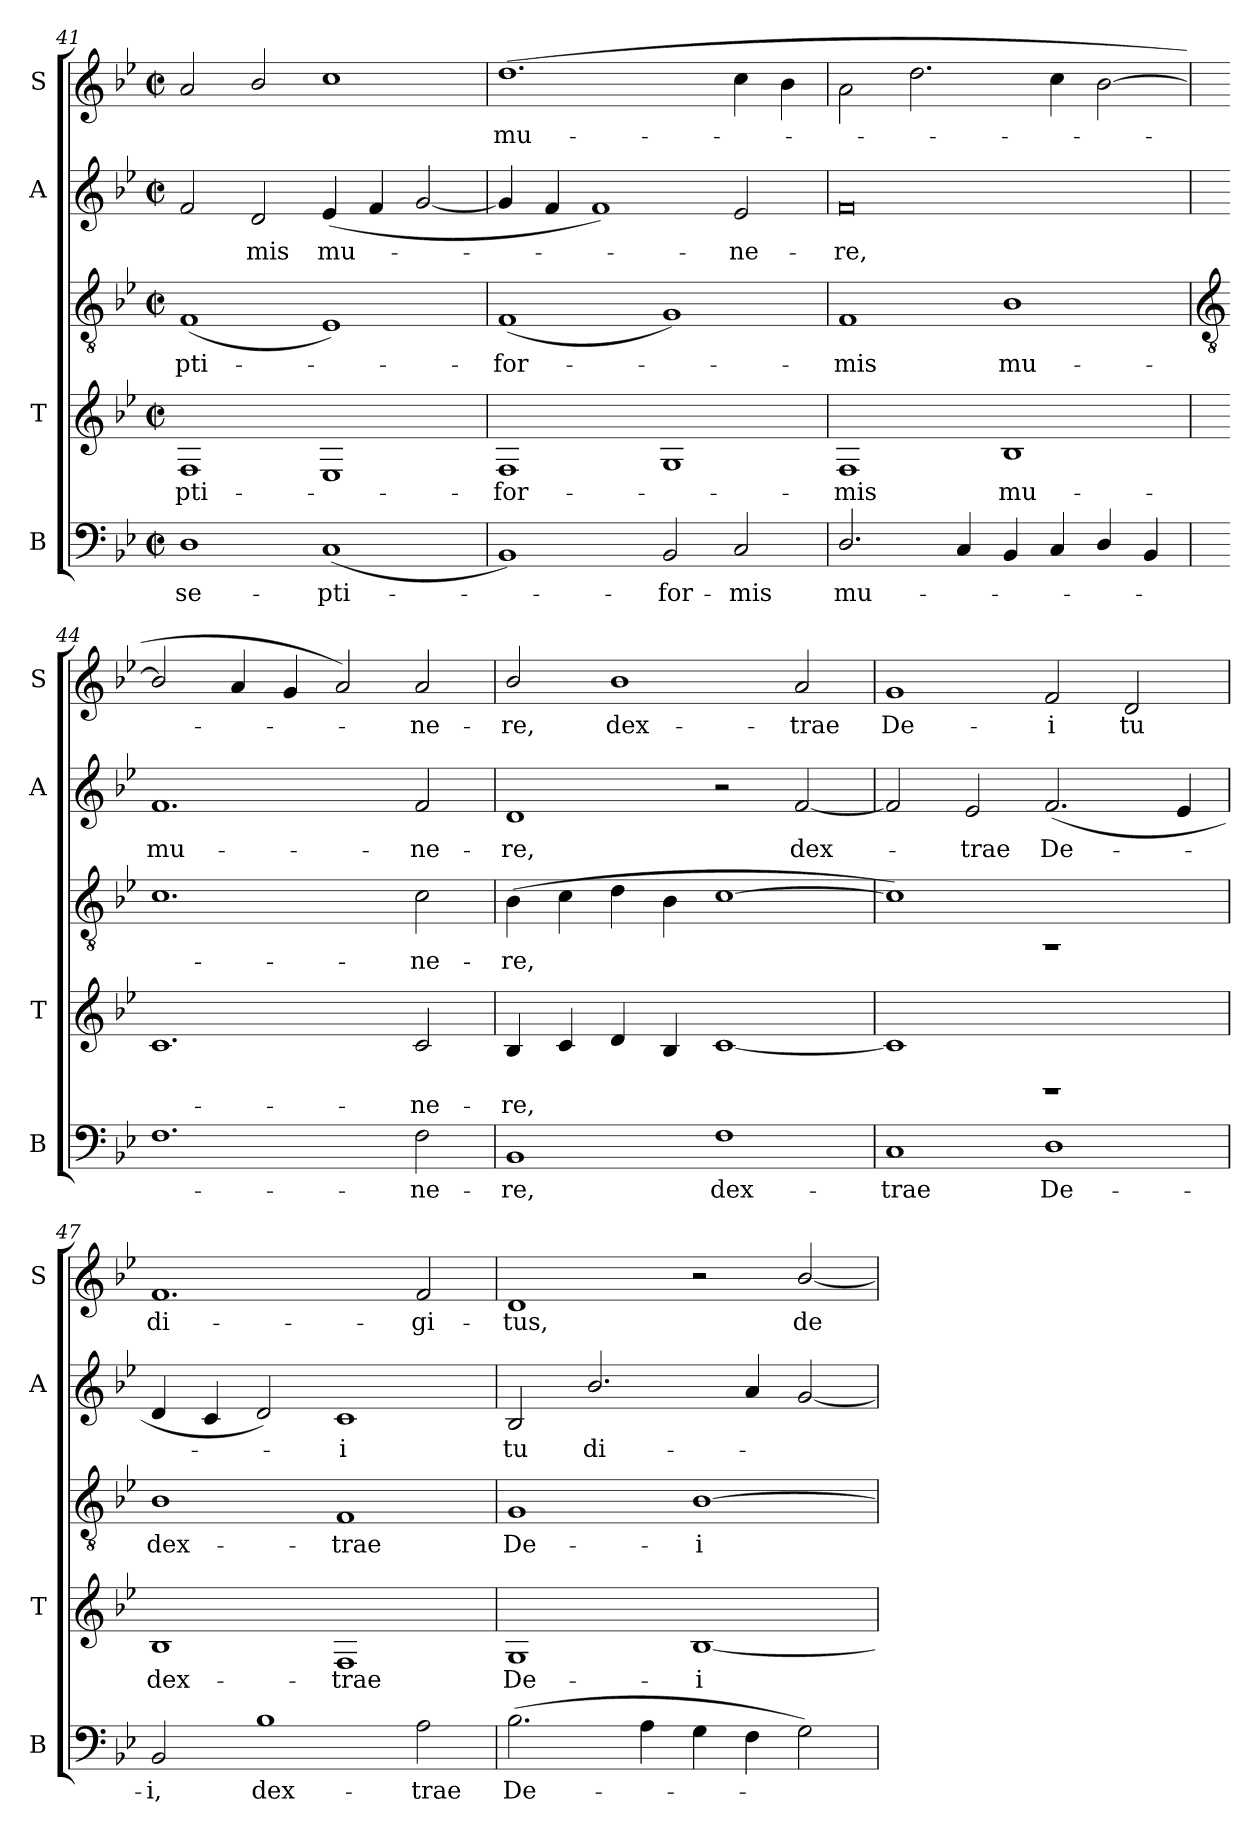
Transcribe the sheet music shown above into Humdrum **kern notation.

**kern	**text	**kern	**text	**kern	**text	**kern	**text	**kern	**text
*part4	*part4	*part3	*part3	*part3	*part3	*part2	*part2	*part1	*part1
*staff5	*staff5	*staff4	*staff4	*staff3	*staff3	*staff2	*staff2	*staff1	*staff1
*I"B	*	*I"T	*	*	*	*I"A	*	*I"S	*
*I'B	*	*I'T	*	*	*	*I'A	*	*I'S	*
*clefF4	*	*	*	*clefGv2	*	*clefG2	*	*clefG2	*
*k[b-e-]	*	*k[b-e-]	*	*k[b-e-]	*	*k[b-e-]	*	*k[b-e-]	*
*B-:	*	*B-:	*	*B-:	*	*B-:	*	*B-:	*
*M4/2	*	*M4/2	*	*M4/2	*	*M4/2	*	*M4/2	*
*met(c|)	*	*met(c|)	*	*met(c|)	*	*met(c|)	*	*met(c|)	*
=41	=41	=41	=41	=41	=41	=41	=41	=41	=41
!	!LO:LY:b	!	!LO:LY:b	!	!LO:LY:b	!	!	!	!
1D	se-	1F	-pti-	(<1F	-pti-	2f	.	2a	.
!	!	!	!	!	!	!	!LO:LY:b	!	!
.	.	.	.	.	.	2d	mis	2b-/	.
!	!LO:LY:b	!	!	!	!	!	!LO:LY:b	!	!
(<1C	-pti-	1E-	.	1E-)	.	(<4e-	mu-	1cc	.
.	.	.	.	.	.	4f	.	.	.
.	.	.	.	.	.	[2g	.	.	.
=42	=42	=42	=42	=42	=42	=42	=42	=42	=42
!	!	!	!LO:LY:b	!	!LO:LY:b	!	!	!	!LO:LY:b
1BB-)	.	1F	for-	(<1F	for-	4g]	.	(<1.dd	mu-
.	.	.	.	.	.	4f	.	.	.
.	.	.	.	.	.	1f)	.	.	.
!	!LO:LY:b	!	!	!	!	!	!	!	!
2BB-	for-	1G	.	1G)	.	.	.	.	.
!	!LO:LY:b	!	!	!	!	!	!LO:LY:b	!	!
2C	-mis	.	.	.	.	2e-	ne-	4cc	.
.	.	.	.	.	.	.	.	4b-	.
=43	=43	=43	=43	=43	=43	=43	=43	=43	=43
!	!LO:LY:b	!	!LO:LY:b	!	!LO:LY:b	!	!LO:LY:b	!	!
2.D/	mu-	1F	mis	1F	mis	0f	-re,	2a\	.
.	.	.	.	.	.	.	.	2.dd	.
4C/	.	.	.	.	.	.	.	.	.
!	!	!	!LO:LY:b	!	!LO:LY:b	!	!	!	!
4BB-/	.	1B-	mu-	1B-	mu-	.	.	.	.
4C/	.	.	.	.	.	.	.	4cc	.
4D/	.	.	.	.	.	.	.	[2b-	.
4BB-/	.	.	.	.	.	.	.	.	.
!!LO:LB:g=z
=44	=44	=44	=44	=44	=44	=44	=44	=44	=44
*	*	*	*	*clefGv2	*	*	*	*	*
!	!	!	!	!	!	!	!LO:LY:b	!	!
1.F/	.	1.c	.	1.c	.	1.f	mu-	2b-/]	.
.	.	.	.	.	.	.	.	4a	.
.	.	.	.	.	.	.	.	4g/	.
.	.	.	.	.	.	.	.	2a)	.
!	!LO:LY:b	!	!LO:LY:b	!	!LO:LY:b	!	!LO:LY:b	!	!LO:LY:b
2F	ne-	2c	ne-	2c	ne-	2f	-ne-	2a	ne-
=45	=45	=45	=45	=45	=45	=45	=45	=45	=45
!	!LO:LY:b	!	!LO:LY:b	!	!LO:LY:b	!	!LO:LY:b	!	!LO:LY:b
1BB-	-re,	4B-	-re,	(>4B-	-re,	1d	-re,	2b-/	-re,
.	.	4c	.	4c	.	.	.	.	.
!	!	!	!	!	!	!	!	!	!LO:LY:b
.	.	4d	.	4d	.	.	.	1b-	dex-
.	.	4B-	.	4B-	.	.	.	.	.
!	!LO:LY:b	!	!	!	!	!	!	!	!
1F	dex-	[1c	.	[1c	.	2r	.	.	.
!	!	!	!	!	!	!	!LO:LY:b	!	!LO:LY:b
.	.	.	.	.	.	[2f	dex-	2a/	-trae
=46	=46	=46	=46	=46	=46	=46	=46	=46	=46
!	!LO:LY:b	!	!	!	!	!	!	!	!LO:LY:b
1C	-trae	1c]	.	1c])	.	2f]	.	1g	De-
!	!	!	!	!	!	!	!LO:LY:b	!	!
.	.	.	.	.	.	2e-	trae	.	.
!	!LO:LY:b	!	!	!	!	!	!LO:LY:b	!	!LO:LY:b
1D	De-	1rBB	.	1rBB	.	(<2.f	De-	2f	-i
!	!	!	!	!	!	!	!	!	!LO:LY:b
.	.	.	.	.	.	.	.	2d	tu
.	.	.	.	.	.	4e-	.	.	.
=47	=47	=47	=47	=47	=47	=47	=47	=47	=47
!	!LO:LY:b	!	!LO:LY:b	!	!LO:LY:b	!	!	!	!LO:LY:b
2BB-	-i,	1B-	dex-	1B-	dex-	4d	.	1.f	di-
.	.	.	.	.	.	4c	.	.	.
!	!LO:LY:b	!	!	!	!	!	!	!	!
1B-	dex-	.	.	.	.	2d)	.	.	.
!	!	!	!LO:LY:b	!	!LO:LY:b	!	!LO:LY:b	!	!
.	.	1F	-trae	1F	-trae	1c	i	.	.
!	!LO:LY:b	!	!	!	!	!	!	!	!LO:LY:b
2A	-trae	.	.	.	.	.	.	2f	-gi-
=48	=48	=48	=48	=48	=48	=48	=48	=48	=48
!	!LO:LY:b	!	!LO:LY:b	!	!LO:LY:b	!	!LO:LY:b	!	!LO:LY:b
(>2.B-	De-	1G	De-	1G	De-	2B-	tu	1d	-tus,
!	!	!	!	!	!	!	!LO:LY:b	!	!
.	.	.	.	.	.	2.b-/	di-	.	.
4A	.	.	.	.	.	.	.	.	.
!	!	!	!LO:LY:b	!	!LO:LY:b	!	!	!	!
4G	.	[1B-	-i	[1B-	-i	.	.	2r	.
4F	.	.	.	.	.	4a/	.	.	.
!	!	!	!	!	!	!	!	!	!LO:LY:b
2G)	.	.	.	.	.	[2g	.	[2b-/	de-
=	=	=	=	=	=	=	=	=	=
*-	*-	*-	*-	*-	*-	*-	*-	*-	*-
